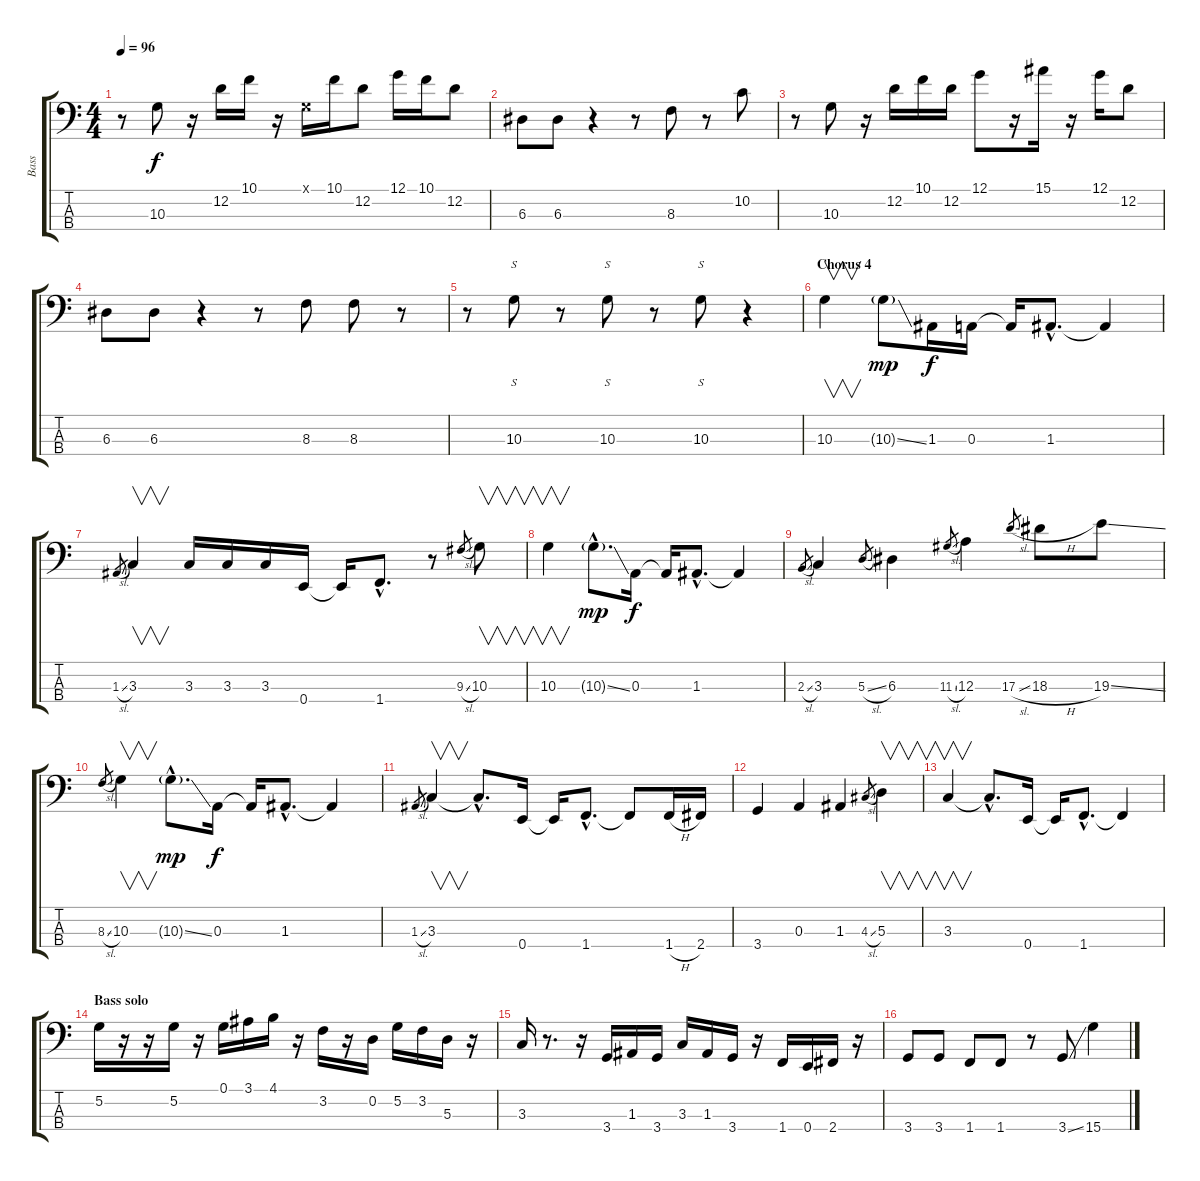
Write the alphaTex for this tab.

\track ("Bass" "Bass") {instrument electricbassfinger}
\staff {score tabs}
\tuning (G2 D2 A1 E1) {hide}
\ts (4 4)
\tempo 96
\clef f4
\ks c
r.8{dy f} 10.3.8 r.16 12.2.16 10.1.16 r.16 0.1{x}.16 10.1.16 12.2.8 12.1.16 10.1.16 12.2.8 |
6.3.8 6.3.8 r.4 r.8 8.3.8 r.8 10.2.8 |
r.8 10.3.8 r.16 12.2.16 10.1.16 12.2.16 12.1.8 r.16 15.1.16 r.16 12.1.16 12.2.8 |
6.3.8 6.3.8 r.4 r.8 8.3.8 8.3.8 r.8 |
r.8 10.3.8{s instrument slapbass1} r.8 10.3.8{s} r.8 10.3.8{s} r.4 |
\section ("" "Chorus 4")
10.3.4{v instrument electricbassfinger} 10.3{ss g}.8{dy mp} 1.3.16{dy f} 0.3.16 0.3{t}.16 1.3{hac}.8{d} 1.3{t}.4 |
1.3{sl}.8{gr} 3.3.4{v} 3.3.16 3.3.16 3.3.16 0.4.16 0.4{t}.16 1.4{hac}.8{d} r.8 9.3{sl}.8{gr} 10.3.8{v} |
10.3.4{v} 10.3{ss g hac}.8{d dy mp} 0.3.16{dy f} 0.3{t}.16 1.3{hac}.8{d} 1.3{t}.4 |
2.3{sl}.8{gr} 3.3.4 5.3{sl}.8{gr} 6.3.4 11.3{sl}.8{gr} 12.3.4 17.3{sl}.8{gr} 18.3{h}.8 19.3{ss}.8 |
8.3{sl}.8{gr} 10.3.4{v} 10.3{ss g hac}.8{d dy mp} 0.3.16{dy f} 0.3{t}.16 1.3{hac}.8{d} 1.3{t}.4 |
1.3{sl}.8{gr} 3.3.4{v} 3.3{hac t}.8{d} 0.4.16 0.4{t}.16 1.4{hac}.8{d} 1.4{t}.8 1.4{h}.16 2.4.16 |
3.4.4 0.3.4 1.3.4 4.3{sl}.8{gr} 5.3.4{v} |
3.3.4{v} 3.3{hac t}.8{d} 0.4.16 0.4{t}.16 1.4{hac}.8{d} 1.4{t}.4 |
\section ("" "Bass solo")
5.2.16 r.16 r.16 5.2.16 r.16 0.1.16 3.1.16 4.1.16 r.16 3.2.16 r.16 0.2.16 5.2.16 3.2.16 5.3.16 r.16 |
3.3.16 r.8{d} r.16 3.4.16 1.3.16 3.4.16 3.3.16 1.3.16 3.4.16 r.16 1.4.16 0.4.16 2.4.16 r.16 |
3.4.8 3.4.8 1.4.8 1.4.8 r.8 3.4{ss}.8 15.4.4
